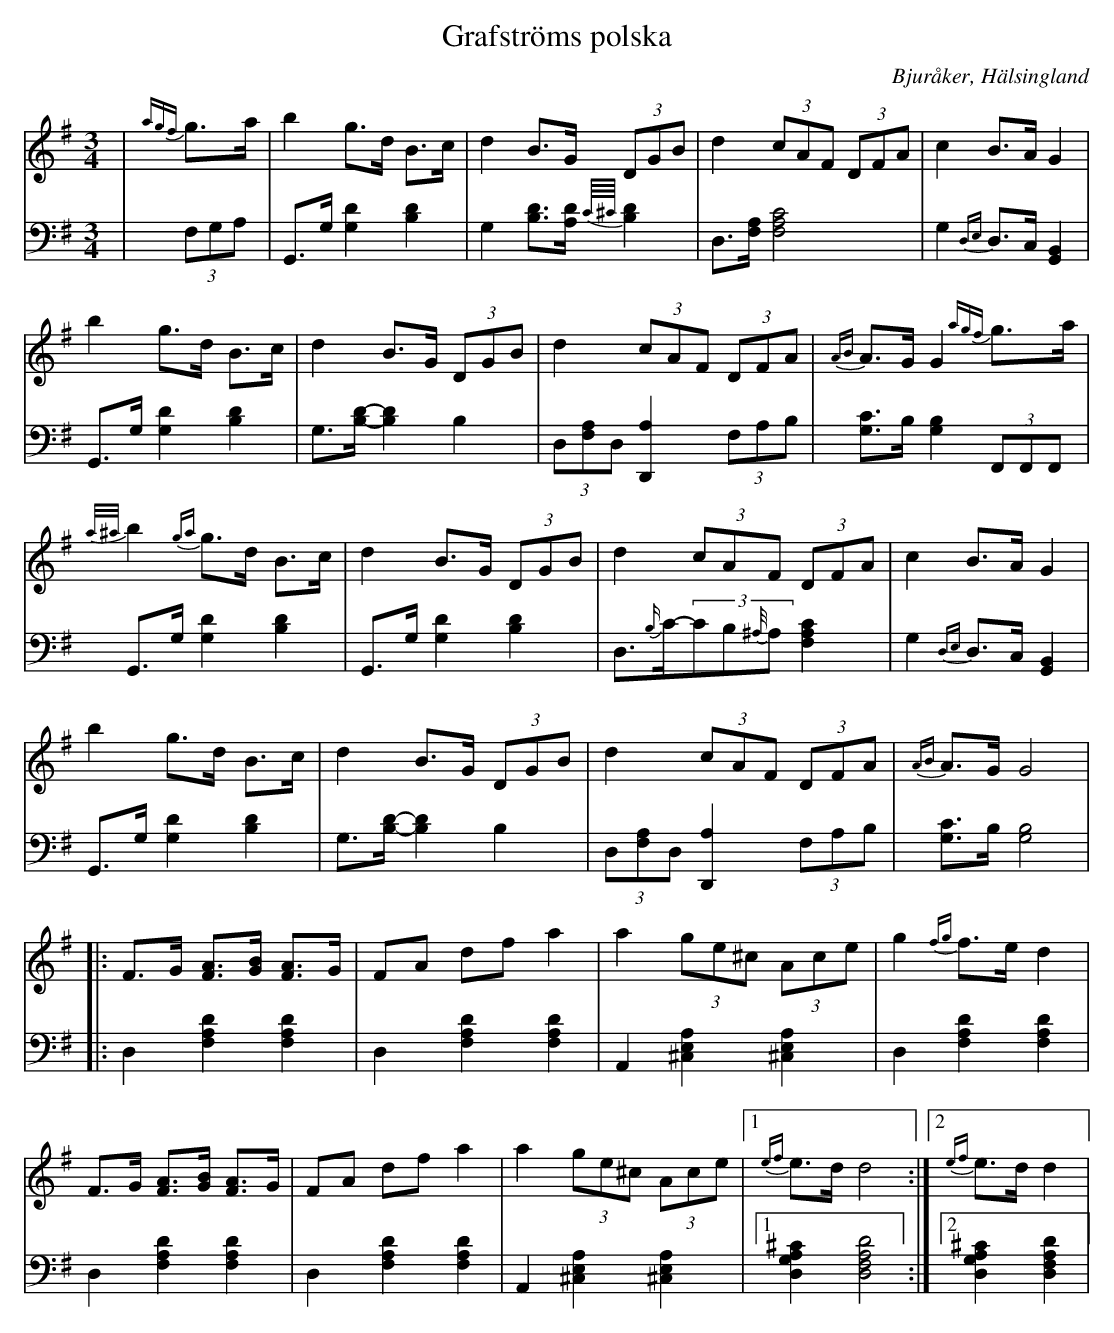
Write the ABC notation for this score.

X:1
T: Grafströms polska
O: Bjuråker, Hälsingland
M: 3/4
L: 1/8
K: G
V:1
V:2
V: 1
|{agf}g>a|b2 g>d B>c|d2 B>G (3DGB|d2 (3cAF (3DFA|c2 B>A G2|
b2 g>d B>c|d2 B>G (3DGB|d2 (3cAF (3DFA|{AB}A>G G2 {agf}g>a|
{a/^a/}b2 {ga}g>d B>c|d2 B>G (3DGB|d2 (3cAF (3DFA|c2 B>A G2|
b2 g>d B>c|d2 B>G (3DGB|d2 (3cAF (3DFA|{AB}A>G G4|
|:F>G [FA]>[GB] [FA]>G |FA df a2 |a2 (3ge^c (3Ace |g2 {fg}f>e d2 |
F>G [FA]>[GB] [FA]>G |FA df a2 |a2 (3ge^c (3Ace |1 {ef}e>d d4:|2 {ef}e>d d2|
V:2 clef=bass
|(3F,G,A, | G,,>G, [G,2D2] [B,2D2]|G,2 [B,D]>[A,D] {C//^C//}[B,D]2|D,>[F,A,] [F,4A,4C4]| G,2 {D,E,}D,>C, [G,,2B,,2]|
 G,,>G, [G,2D2] [B,2D2]|G,>[B,D]-[B,2D2] B,2|(3D,[F,A,]D, [D,,2A,2] (3F,A,B,| [G,C]>B, [G,2B,2](3F,,F,,F,,|
G,,>G, [G,2D2] [B,2D2]|G,,>G, [G,2D2] [B,2D2]|D,>{B,/}C-(3CB,{^A,//}A, [F,2A,2C2]| G,2 {D,E,}D,>C, [G,,2B,,2]|
 G,,>G, [G,2D2] [B,2D2]|G,>[B,D]-[B,2D2] B,2|(3D,[F,A,]D, [D,,2A,2] (3F,A,B,| [G,C]>B, [G,4B,4]|
|:D,2 [F,2A,2D2] [F,2A,2D2]|D,2 [F,2A,2D2] [F,2A,2D2]| A,,2 [^C,2E,2A,2] [^C,2E,2A,2]|D,2 [F,2A,2D2] [F,2A,2D2] |
D,2 [F,2A,2D2] [F,2A,2D2] | D,2 [F,2A,2D2] [F,2A,2D2] | A,,2 [^C,2E,2A,2] [^C,2E,2A,2]|1 [D,2G,2A,2^C2] [D,4F,4A,4D4]:|2 [D,2G,2A,2^C2] [D,2F,2A,2D2]|
